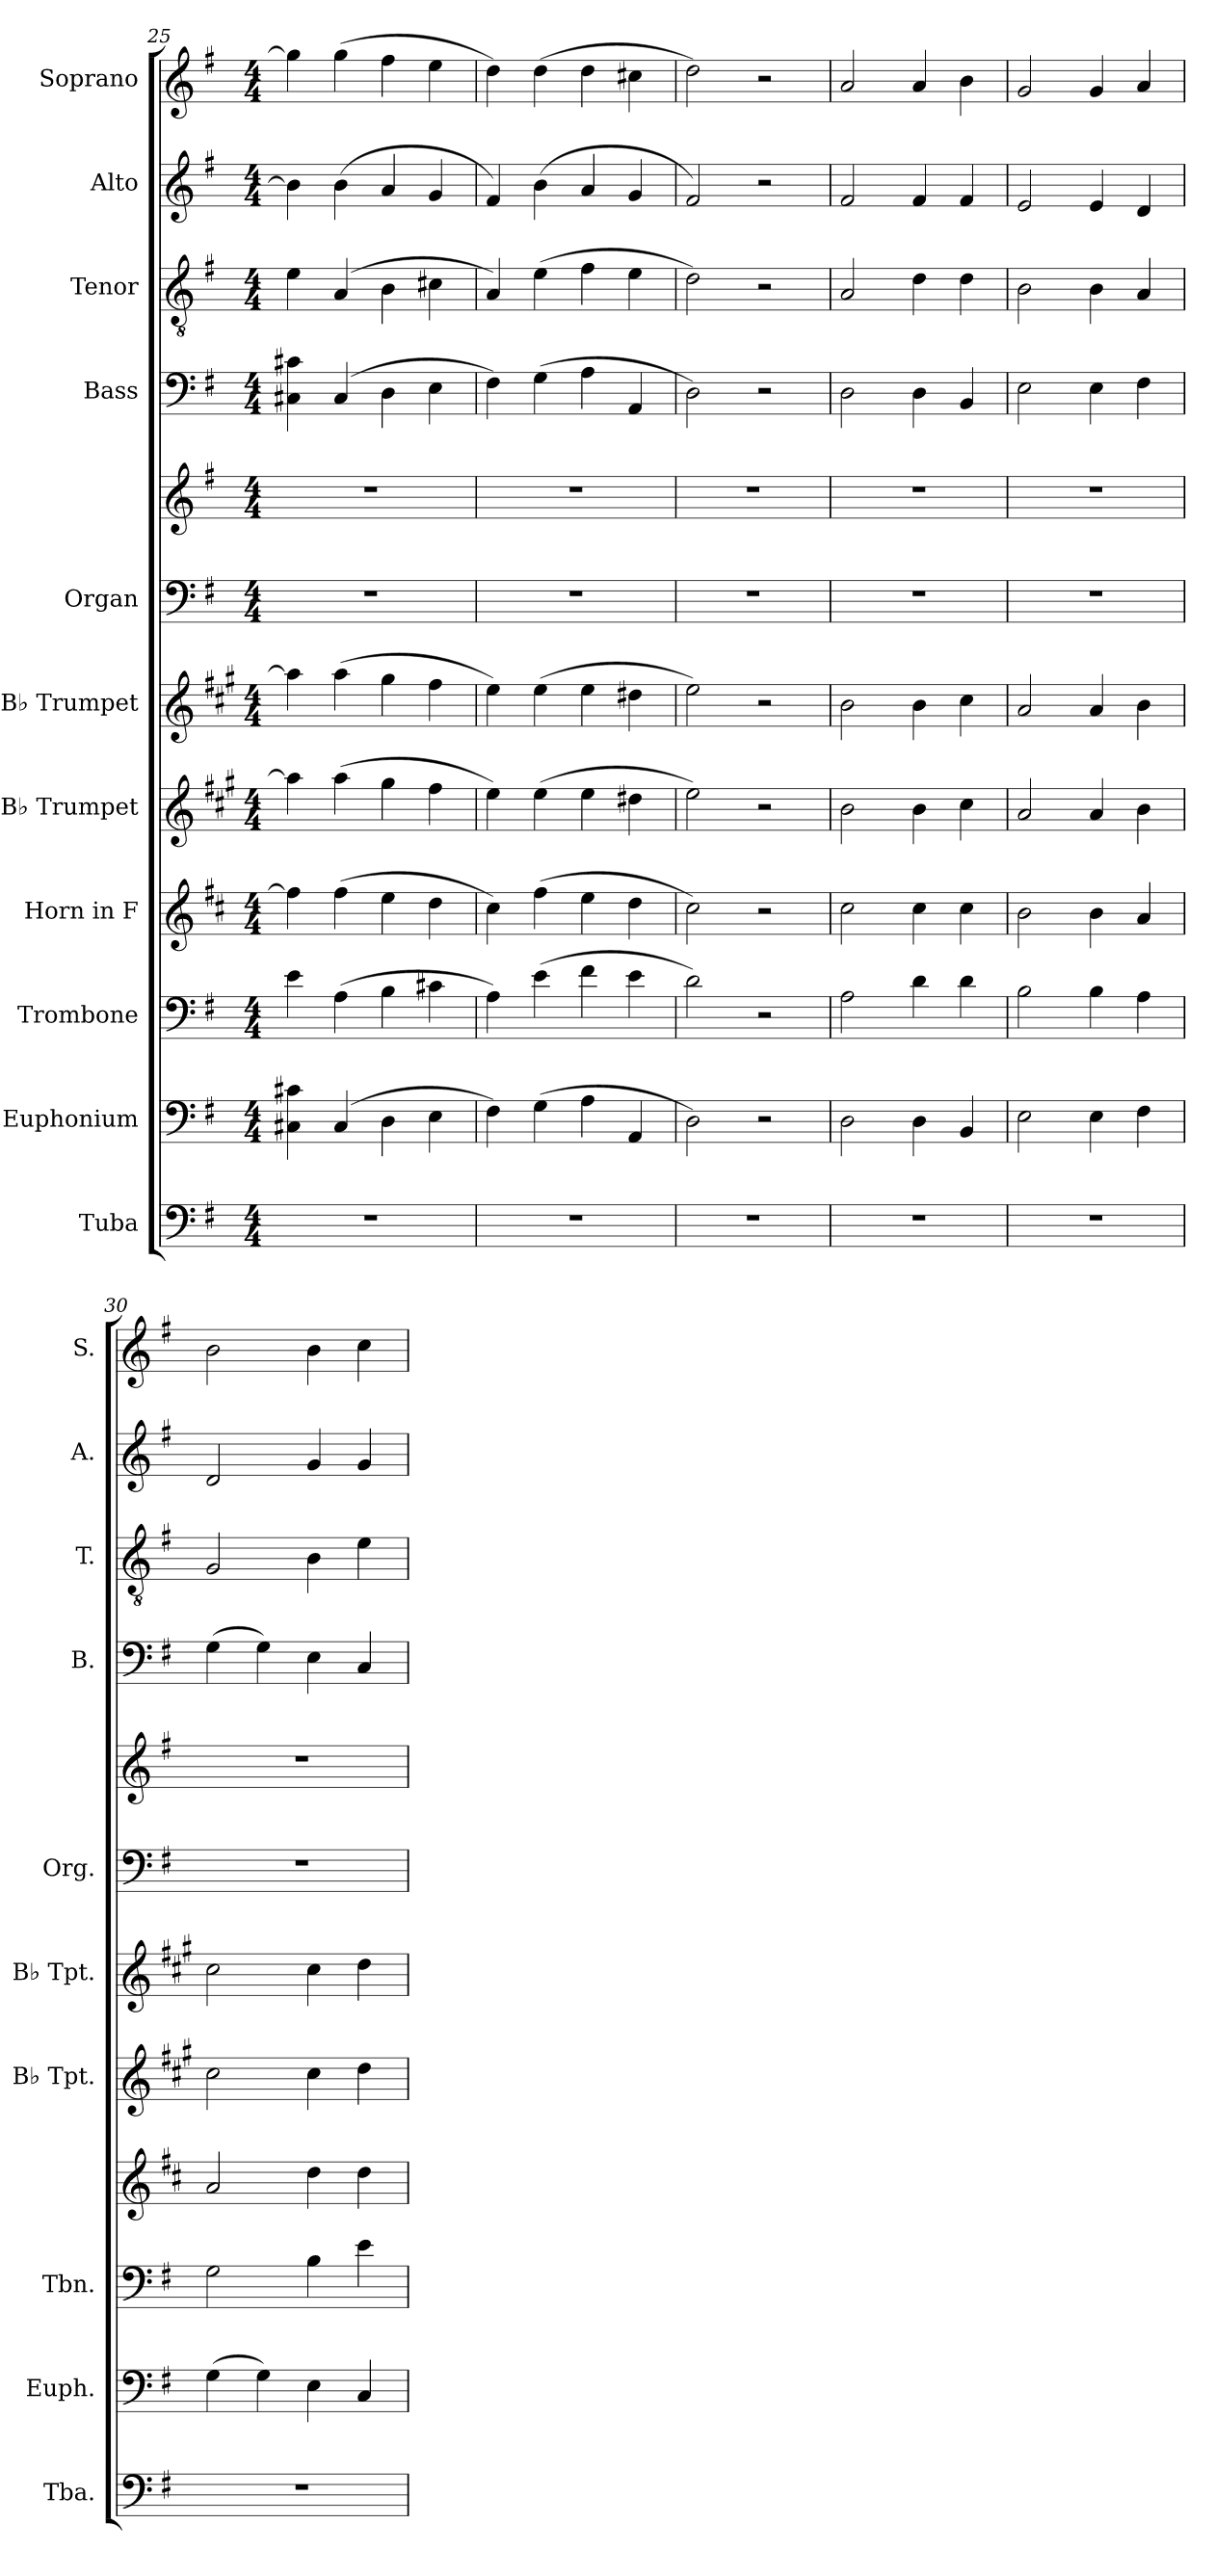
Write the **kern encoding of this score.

**kern	**kern	**kern	**kern	**kern	**kern	**kern	**kern	**kern	**kern	**kern	**kern
*part11	*part10	*part9	*part8	*part7	*part6	*part5	*part5	*part4	*part3	*part2	*part1
*staff12	*staff11	*staff10	*staff9	*staff8	*staff7	*staff6	*staff5	*staff4	*staff3	*staff2	*staff1
*I"Tuba	*I"Euphonium	*I"Trombone	*I"Horn in F	*I"B♭ Trumpet	*I"B♭ Trumpet	*I"Organ	*	*I"Bass	*I"Tenor	*I"Alto	*I"Soprano
*I'Tba.	*I'Euph.	*I'Tbn.	*	*I'B♭ Tpt.	*I'B♭ Tpt.	*I'Org.	*	*I'B.	*I'T.	*I'A.	*I'S.
*clefF4	*clefF4	*clefF4	*clefG2	*clefG2	*clefG2	*clefF4	*clefG2	*clefF4	*clefGv2	*clefG2	*clefG2
*	*	*	*ITrd4c7	*ITrd1c2	*ITrd1c2	*	*	*	*	*	*
*k[f#]	*k[f#]	*k[f#]	*k[f#]	*k[f#]	*k[f#]	*k[f#]	*k[f#]	*k[f#]	*k[f#]	*k[f#]	*k[f#]
*M4/4	*M4/4	*M4/4	*M4/4	*M4/4	*M4/4	*M4/4	*M4/4	*M4/4	*M4/4	*M4/4	*M4/4
=25	=25	=25	=25	=25	=25	=25	=25	=25	=25	=25	=25
1r	4C#X\ 4c#X\	4e\	4b\]	4gg\]	4gg\]	1r	1r	4C#X\ 4c#X\	4e\	4b\]	4gg\]
.	(>4C#/	(>4A\	(>4b\	(>4gg\	(>4gg\	.	.	(>4C#/	(>4A/	(>4b\	(>4gg\
.	4D\	4B\	4a\	4ff#\	4ff#\	.	.	4D\	4B\	4a/	4ff#\
.	4E\	4c#X\	4g\	4ee\	4ee\	.	.	4E\	4c#X\	4g/	4ee\
=26	=26	=26	=26	=26	=26	=26	=26	=26	=26	=26	=26
1r	4F#\)	4A\)	4f#\)	4dd\)	4dd\)	1r	1r	4F#\)	4A/)	4f#/)	4dd\)
.	(>4G\	(>4e\	(>4b\	(>4dd\	(>4dd\	.	.	(>4G\	(>4e\	(>4b\	(>4dd\
.	4A\	4f#\	4a\	4dd\	4dd\	.	.	4A\	4f#\	4a/	4dd\
.	4AA/	4e\	4g\	4cc#X\	4cc#X\	.	.	4AA/	4e\	4g/	4cc#X\
=27	=27	=27	=27	=27	=27	=27	=27	=27	=27	=27	=27
1r	2D\)	2d\)	2f#\)	2dd\)	2dd\)	1r	1r	2D\)	2d\)	2f#/)	2dd\)
.	2r	2r	2r	2r	2r	.	.	2r	2r	2r	2r
=28	=28	=28	=28	=28	=28	=28	=28	=28	=28	=28	=28
1r	2D\	2A\	2f#\	2a\	2a\	1r	1r	2D\	2A/	2f#/	2a/
.	4D\	4d\	4f#\	4a\	4a\	.	.	4D\	4d\	4f#/	4a/
.	4BB/	4d\	4f#\	4b\	4b\	.	.	4BB/	4d\	4f#/	4b\
=29	=29	=29	=29	=29	=29	=29	=29	=29	=29	=29	=29
1r	2E\	2B\	2e\	2g/	2g/	1r	1r	2E\	2B\	2e/	2g/
.	4E\	4B\	4e\	4g/	4g/	.	.	4E\	4B\	4e/	4g/
.	4F#\	4A\	4d/	4a\	4a\	.	.	4F#\	4A/	4d/	4a/
=30	=30	=30	=30	=30	=30	=30	=30	=30	=30	=30	=30
1r	(>4G\	2G\	2d/	2b\	2b\	1r	1r	(>4G\	2G/	2d/	2b\
.	4G\)	.	.	.	.	.	.	4G\)	.	.	.
.	4E\	4B\	4g\	4b\	4b\	.	.	4E\	4B\	4g/	4b\
.	4C/	4e\	4g\	4cc\	4cc\	.	.	4C/	4e\	4g/	4cc\
=	=	=	=	=	=	=	=	=	=	=	=
*-	*-	*-	*-	*-	*-	*-	*-	*-	*-	*-	*-
